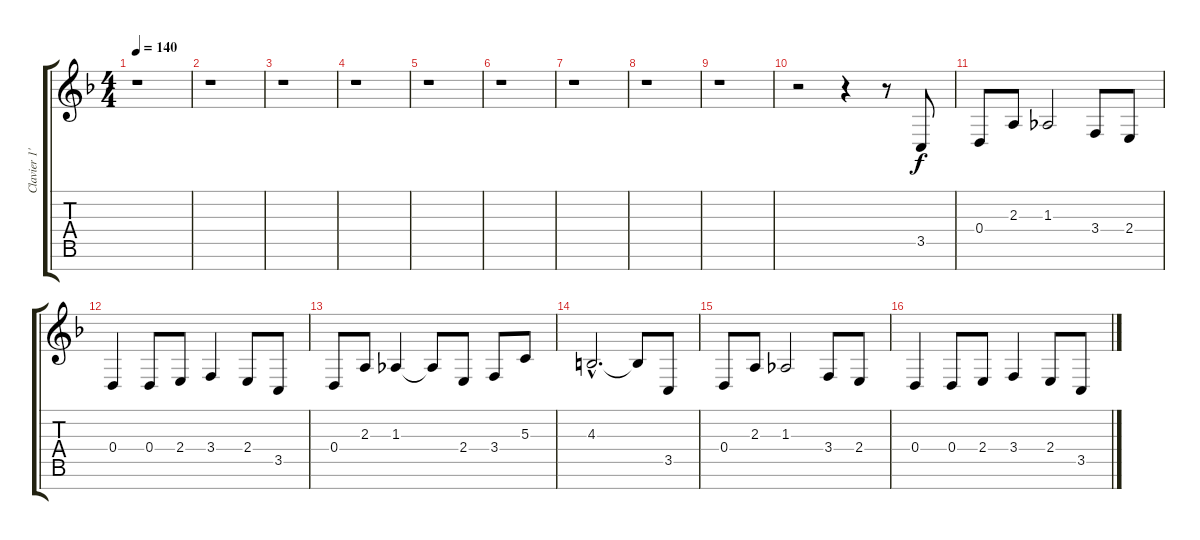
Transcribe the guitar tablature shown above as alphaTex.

\track ("Clavier 1'" "Clavier 1'") {instrument lead2sawtooth}
\staff {score tabs}
\tuning (E4 B3 G3 D3 A2 E2 B1) {hide}
\ts (4 4)
\tempo 140
\clef g2
\ks f
r.1{dy f} |
r.1 |
r.1 |
r.1 |
r.1 |
r.1 |
r.1 |
r.1 |
r.1 |
r.2 r.4 r.8 3.5.8 |
0.4.8 2.3.8 1.3.2 3.4.8 2.4.8 |
0.4.4 0.4.8 2.4.8 3.4.4 2.4.8 3.5.8 |
0.4.8 2.3.8 1.3.4 1.3{t}.8 2.4.8 3.4.8 5.3.8 |
4.3{hac}.2{d} 4.3{t}.8 3.5.8 |
0.4.8 2.3.8 1.3.2 3.4.8 2.4.8 |
0.4.4 0.4.8 2.4.8 3.4.4 2.4.8 3.5.8
